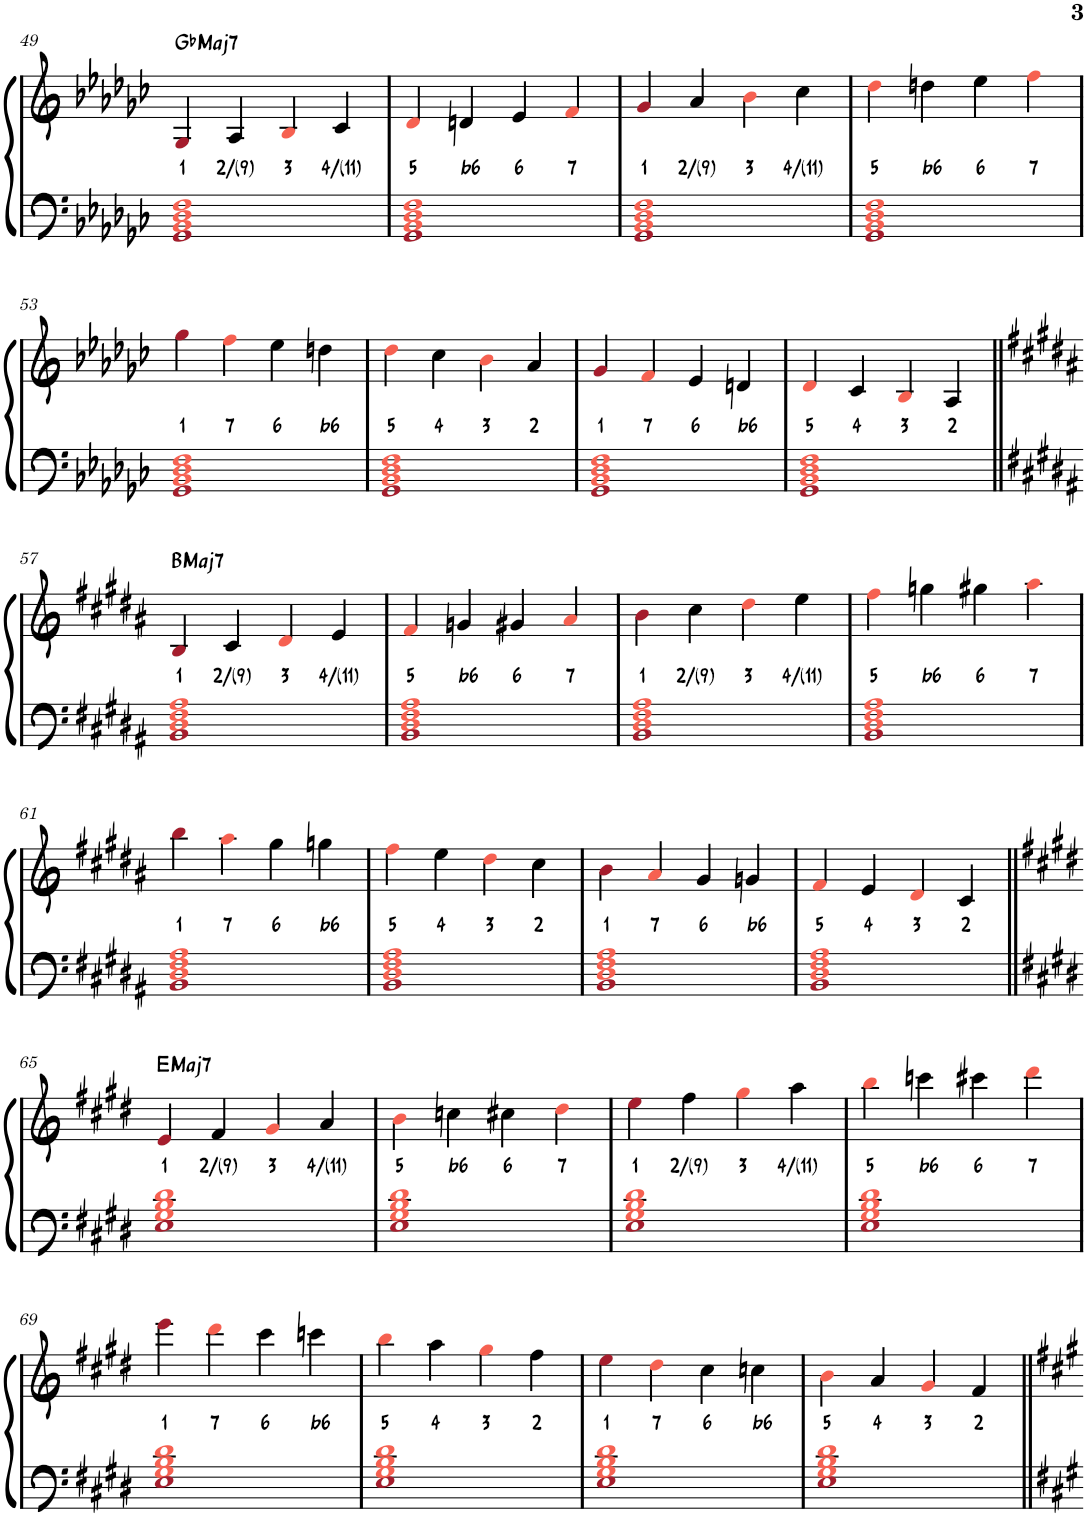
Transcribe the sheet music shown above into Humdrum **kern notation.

**kern	**kern	**text	**harte
*part1	*part1	*part1	*part1
*staff2	*staff1	*staff1	*
*I"Piano	*	*	*
*I'Pno.	*	*	*
!!LO:PB:g=z
*clefF4	*clefG2	*	*
*k[b-e-a-d-g-c-]	*k[b-e-a-d-g-c-]	*	*
*M4/4	*M4/4	*	*
=49	=49	=49	=49
!	!	!LO:LY:b	!LO:H:kt=Maj7
1GG-i 1BB-j 1D-j 1Fj	4G-i/	1	Gb:maj7
!	!	!LO:LY:b	!
.	4A-/	2/(9)	.
!	!	!LO:LY:b	!
.	4B-j/	3	.
!	!	!LO:LY:b	!
.	4c-/	4/(11)	.
=50	=50	=50	=50
!	!	!LO:LY:b	!
1GG-i 1BB-j 1D-j 1Fj	4d-j/	5	.
!	!	!LO:LY:b	!
.	4dn/	b6	.
!	!	!LO:LY:b	!
.	4e-/	6	.
!	!	!LO:LY:b	!
.	4fj/	7	.
=51	=51	=51	=51
!	!	!LO:LY:b	!
1GG-i 1BB-j 1D-j 1Fj	4g-i/	1	.
!	!	!LO:LY:b	!
.	4a-/	2/(9)	.
!	!	!LO:LY:b	!
.	4b-j\	3	.
!	!	!LO:LY:b	!
.	4cc-\	4/(11)	.
=52	=52	=52	=52
!	!	!LO:LY:b	!
1GG-i 1BB-j 1D-j 1Fj	4dd-j\	5	.
!	!	!LO:LY:b	!
.	4ddn\	b6	.
!	!	!LO:LY:b	!
.	4ee-\	6	.
!	!	!LO:LY:b	!
.	4ffj\	7	.
!!LO:LB:g=z
=53	=53	=53	=53
!	!	!LO:LY:b	!
1GG-i 1BB-j 1D-j 1Fj	4gg-i\	1	.
!	!	!LO:LY:b	!
.	4ffj\	7	.
!	!	!LO:LY:b	!
.	4ee-\	6	.
!	!	!LO:LY:b	!
.	4ddn\	b6	.
=54	=54	=54	=54
!	!	!LO:LY:b	!
1GG-i 1BB-j 1D-j 1Fj	4dd-j\	5	.
!	!	!LO:LY:b	!
.	4cc-\	4	.
!	!	!LO:LY:b	!
.	4b-j\	3	.
!	!	!LO:LY:b	!
.	4a-/	2	.
=55	=55	=55	=55
!	!	!LO:LY:b	!
1GG-i 1BB-j 1D-j 1Fj	4g-i/	1	.
!	!	!LO:LY:b	!
.	4fj/	7	.
!	!	!LO:LY:b	!
.	4e-/	6	.
!	!	!LO:LY:b	!
.	4dn/	b6	.
=56	=56	=56	=56
!	!	!LO:LY:b	!
1GG-i 1BB-j 1D-j 1Fj	4d-j/	5	.
!	!	!LO:LY:b	!
.	4c-/	4	.
!	!	!LO:LY:b	!
.	4B-j/	3	.
!	!	!LO:LY:b	!
.	4A-/	2	.
!!LO:LB:g=z
=57||	=57||	=57||	=57||
*k[f#c#g#d#a#]	*k[f#c#g#d#a#]	*	*
!	!	!LO:LY:b	!LO:H:kt=Maj7
1BBi 1D#j 1F#j 1A#j	4Bi/	1	B:maj7
!	!	!LO:LY:b	!
.	4c#/	2/(9)	.
!	!	!LO:LY:b	!
.	4d#j/	3	.
!	!	!LO:LY:b	!
.	4e/	4/(11)	.
=58	=58	=58	=58
!	!	!LO:LY:b	!
1BBi 1D#j 1F#j 1A#j	4f#j/	5	.
!	!	!LO:LY:b	!
.	4gn/	b6	.
!	!	!LO:LY:b	!
.	4g#X/	6	.
!	!	!LO:LY:b	!
.	4a#j/	7	.
=59	=59	=59	=59
!	!	!LO:LY:b	!
1BBi 1D#j 1F#j 1A#j	4bi\	1	.
!	!	!LO:LY:b	!
.	4cc#\	2/(9)	.
!	!	!LO:LY:b	!
.	4dd#j\	3	.
!	!	!LO:LY:b	!
.	4ee\	4/(11)	.
=60	=60	=60	=60
!	!	!LO:LY:b	!
1BBi 1D#j 1F#j 1A#j	4ff#j\	5	.
!	!	!LO:LY:b	!
.	4ggn\	b6	.
!	!	!LO:LY:b	!
.	4gg#X\	6	.
!	!	!LO:LY:b	!
.	4aa#j\	7	.
!!LO:LB:g=z
=61	=61	=61	=61
!	!	!LO:LY:b	!
1BBi 1D#j 1F#j 1A#j	4bbi\	1	.
!	!	!LO:LY:b	!
.	4aa#j\	7	.
!	!	!LO:LY:b	!
.	4gg#\	6	.
!	!	!LO:LY:b	!
.	4ggn\	b6	.
=62	=62	=62	=62
!	!	!LO:LY:b	!
1BBi 1D#j 1F#j 1A#j	4ff#j\	5	.
!	!	!LO:LY:b	!
.	4ee\	4	.
!	!	!LO:LY:b	!
.	4dd#j\	3	.
!	!	!LO:LY:b	!
.	4cc#\	2	.
=63	=63	=63	=63
!	!	!LO:LY:b	!
1BBi 1D#j 1F#j 1A#j	4bi\	1	.
!	!	!LO:LY:b	!
.	4a#j/	7	.
!	!	!LO:LY:b	!
.	4g#/	6	.
!	!	!LO:LY:b	!
.	4gn/	b6	.
=64	=64	=64	=64
!	!	!LO:LY:b	!
1BBi 1D#j 1F#j 1A#j	4f#j/	5	.
!	!	!LO:LY:b	!
.	4e/	4	.
!	!	!LO:LY:b	!
.	4d#j/	3	.
!	!	!LO:LY:b	!
.	4c#/	2	.
!!LO:LB:g=z
=65||	=65||	=65||	=65||
*k[f#c#g#d#]	*k[f#c#g#d#]	*	*
!	!	!LO:LY:b	!LO:H:kt=Maj7
1Ei 1G#j 1Bj 1d#j	4ei/	1	E:maj7
!	!	!LO:LY:b	!
.	4f#/	2/(9)	.
!	!	!LO:LY:b	!
.	4g#j/	3	.
!	!	!LO:LY:b	!
.	4a/	4/(11)	.
=66	=66	=66	=66
!	!	!LO:LY:b	!
1Ei 1G#j 1Bj 1d#j	4bj\	5	.
!	!	!LO:LY:b	!
.	4ccn\	b6	.
!	!	!LO:LY:b	!
.	4cc#X\	6	.
!	!	!LO:LY:b	!
.	4dd#j\	7	.
=67	=67	=67	=67
!	!	!LO:LY:b	!
1Ei 1G#j 1Bj 1d#j	4eei\	1	.
!	!	!LO:LY:b	!
.	4ff#\	2/(9)	.
!	!	!LO:LY:b	!
.	4gg#j\	3	.
!	!	!LO:LY:b	!
.	4aa\	4/(11)	.
=68	=68	=68	=68
!	!	!LO:LY:b	!
1Ei 1G#j 1Bj 1d#j	4bbj\	5	.
!	!	!LO:LY:b	!
.	4cccn\	b6	.
!	!	!LO:LY:b	!
.	4ccc#X\	6	.
!	!	!LO:LY:b	!
.	4ddd#j\	7	.
!!LO:LB:g=z
=69	=69	=69	=69
!	!	!LO:LY:b	!
1Ei 1G#j 1Bj 1d#j	4eeei\	1	.
!	!	!LO:LY:b	!
.	4ddd#j\	7	.
!	!	!LO:LY:b	!
.	4ccc#\	6	.
!	!	!LO:LY:b	!
.	4cccn\	b6	.
=70	=70	=70	=70
!	!	!LO:LY:b	!
1Ei 1G#j 1Bj 1d#j	4bbj\	5	.
!	!	!LO:LY:b	!
.	4aa\	4	.
!	!	!LO:LY:b	!
.	4gg#j\	3	.
!	!	!LO:LY:b	!
.	4ff#\	2	.
=71	=71	=71	=71
!	!	!LO:LY:b	!
1Ei 1G#j 1Bj 1d#j	4eei\	1	.
!	!	!LO:LY:b	!
.	4dd#j\	7	.
!	!	!LO:LY:b	!
.	4cc#\	6	.
!	!	!LO:LY:b	!
.	4ccn\	b6	.
=72	=72	=72	=72
!	!	!LO:LY:b	!
1Ei 1G#j 1Bj 1d#j	4bj\	5	.
!	!	!LO:LY:b	!
.	4a/	4	.
!	!	!LO:LY:b	!
.	4g#j/	3	.
!	!	!LO:LY:b	!
.	4f#/	2	.
=||	=||	=||	=||
*-	*-	*-	*-
